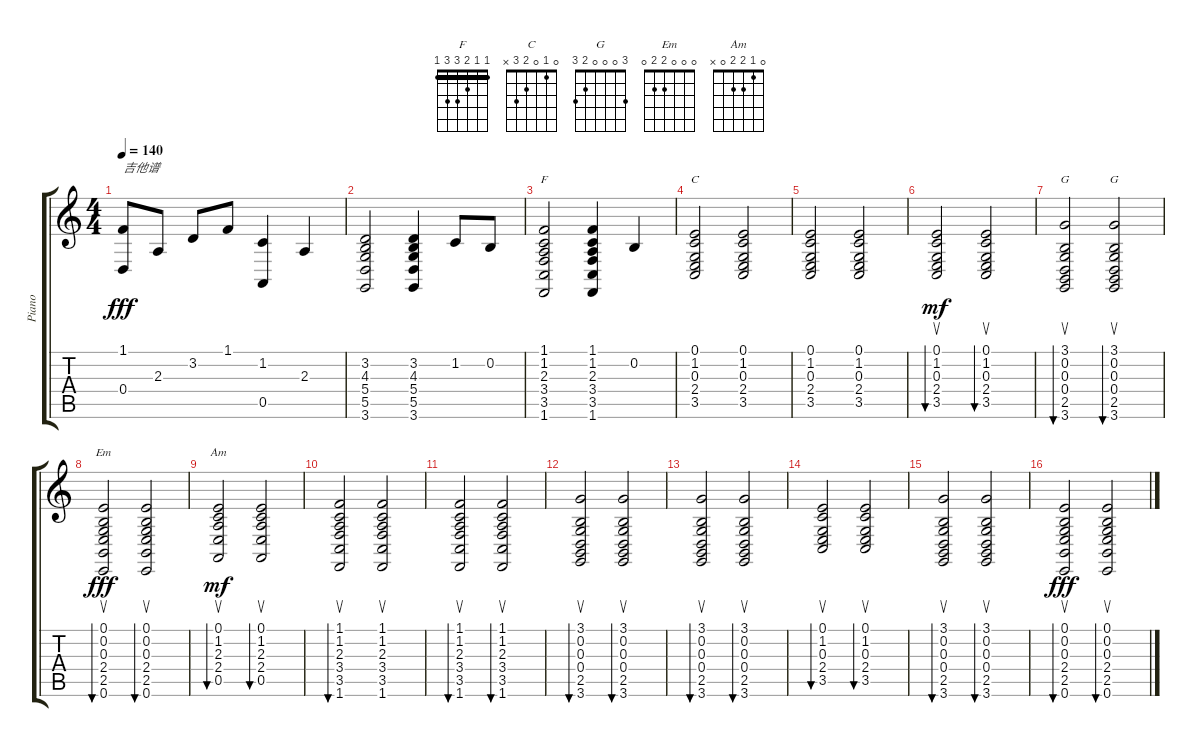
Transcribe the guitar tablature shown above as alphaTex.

\track ("Piano" "Piano") {instrument brightacousticpiano}
\staff {score tabs}
\tuning (E4 B3 G3 D3 A2 E2) {hide}
\chord ("F" 1 1 2 3 3 1) {barre 1}
\chord ("C" 0 1 0 2 3 x)
\chord ("G" x x x x x x)
\chord ("G" 3 0 0 0 2 3)
\chord ("Em" 0 0 0 2 2 0)
\chord ("Am" 0 1 2 2 0 x)
\ts (4 4)
\tempo 140
\clef g2
\ks c
(1.1 0.4).8{txt "吉他谱" dy fff instrument brightacousticpiano} 2.3.8 3.2.8 1.1.8 (1.2 0.5).4 2.3.4 |
(3.2 4.3 5.4 5.5 3.6).2 (3.2 4.3 5.4 5.5 3.6).4 1.2.8 0.2.8 |
(1.1 1.2 2.3 3.4 3.5 1.6).2{ch "F"} (1.1 1.2 2.3 3.4 3.5 1.6).4 0.2.4 |
(0.1 1.2 0.3 2.4 3.5).2{ch "C"} (0.1 1.2 0.3 2.4 3.5).2 |
(0.1 1.2 0.3 2.4 3.5).2 (0.1 1.2 0.3 2.4 3.5).2 |
(0.1 1.2 0.3 2.4 3.5).2{su bu 30 dy mf} (0.1 1.2 0.3 2.4 3.5).2{su bu 30} |
(3.1 0.2 0.3 0.4 2.5 3.6).2{su bu 30 ch "G"} (3.1 0.2 0.3 0.4 2.5 3.6).2{su bu 30 ch "G"} |
(0.1 0.2 0.3 2.4 2.5 0.6).2{su bu 30 ch "Em" dy fff} (0.1 0.2 0.3 2.4 2.5 0.6).2{su bu 30} |
(0.1 1.2 2.3 2.4 0.5).2{su bu 30 ch "Am" dy mf} (0.1 1.2 2.3 2.4 0.5).2{su bu 30} |
(1.1 1.2 2.3 3.4 3.5 1.6).2{su bu 30} (1.1 1.2 2.3 3.4 3.5 1.6).2{su} |
(1.1 1.2 2.3 3.4 3.5 1.6).2{su bu 30} (1.1 1.2 2.3 3.4 3.5 1.6).2{su bu 30} |
(3.1 0.2 0.3 0.4 2.5 3.6).2{su bu 30} (3.1 0.2 0.3 0.4 2.5 3.6).2{su bu 30} |
(3.1 0.2 0.3 0.4 2.5 3.6).2{su bu 30} (3.1 0.2 0.3 0.4 2.5 3.6).2{su bu 30} |
(0.1 1.2 0.3 2.4 3.5).2{su bu 30} (0.1 1.2 0.3 2.4 3.5).2{su bu 30} |
(3.1 0.2 0.3 0.4 2.5 3.6).2{su bu 30} (3.1 0.2 0.3 0.4 2.5 3.6).2{su bu 30} |
(0.1 0.2 0.3 2.4 2.5 0.6).2{su bu 30 dy fff} (0.1 0.2 0.3 2.4 2.5 0.6).2{su bu 30}
